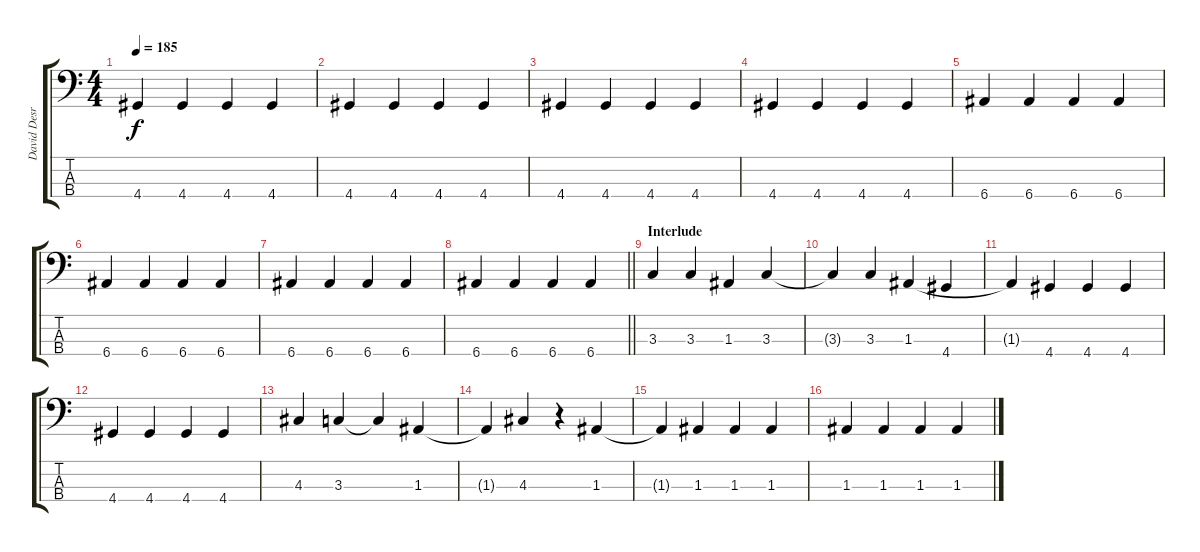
\track ("David Desrosiers" "David Desr") {instrument electricbasspick}
\staff {score tabs}
\tuning (G2 D2 A1 E1) {hide}
\ts (4 4)
\tempo 185
\clef f4
\ks c
4.4.4{dy f} 4.4.4 4.4.4 4.4.4 |
4.4.4 4.4.4 4.4.4 4.4.4 |
4.4.4 4.4.4 4.4.4 4.4.4 |
4.4.4 4.4.4 4.4.4 4.4.4 |
6.4.4 6.4.4 6.4.4 6.4.4 |
6.4.4 6.4.4 6.4.4 6.4.4 |
6.4.4 6.4.4 6.4.4 6.4.4 |
\barLineRight lightlight
6.4.4 6.4.4 6.4.4 6.4.4 |
\section ("" "Interlude")
3.3.4 3.3.4 1.3.4 3.3.4 |
3.3{t}.4 3.3.4 1.3.4 4.4.4 |
1.3{t}.4 4.4.4 4.4.4 4.4.4 |
4.4.4 4.4.4 4.4.4 4.4.4 |
4.3.4 3.3.4 3.3{t}.4 1.3.4 |
1.3{t}.4 4.3.4 r.4 1.3.4 |
1.3{t}.4 1.3.4 1.3.4 1.3.4 |
1.3.4 1.3.4 1.3.4 1.3.4
